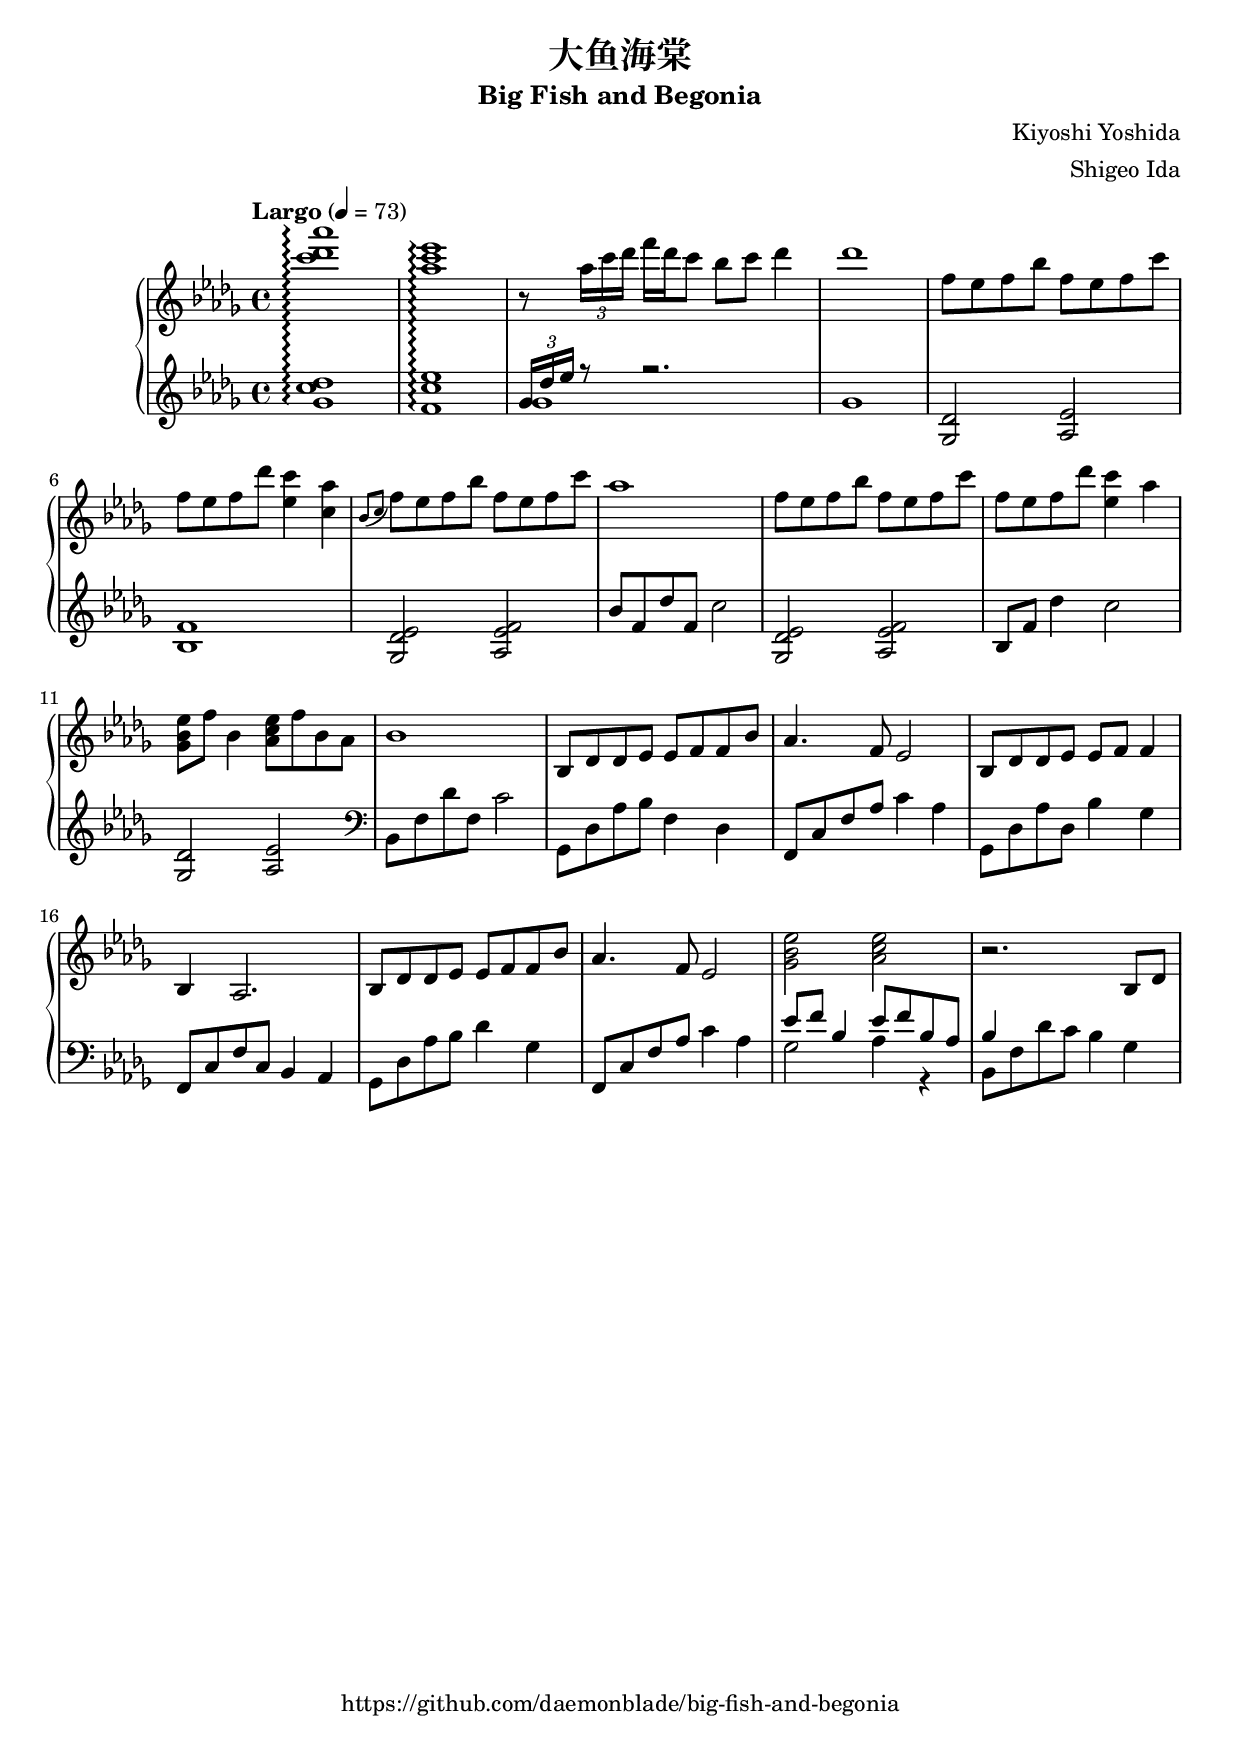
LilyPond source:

%
% Big Fish and Begonia
%
% copyright: 2019 Jonathan Chen
% source: https://github.com/daemonblade/big-fish-and-begonia
% style: indent 2 spaces, 80 cols, 1 bar/line
%
\version "2.19.82"

\header
{
  title = "大鱼海棠"
  subtitle = "Big Fish and Begonia"
  composer = "Kiyoshi Yoshida"
  arranger = "Shigeo Ida"
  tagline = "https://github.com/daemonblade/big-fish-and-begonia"
}

bfab_begin =
{
  \tempo "Largo" 4 = 73
  \time 4/4
  \key des \major
}

bfab_piano_upper = \relative c'''
{
  \clef treble
  <c des aes'>1\arpeggio
  <aes c ees>\arpeggio
  r8 \tuplet 3/2 {aes16 c des} f des c8 bes c des4
  des1
  f,8 ees f bes f ees f c'
  f, ees  f des' <ees, c'>4 <c aes'>
  \acciaccatura {bes8 c} f ees f bes f ees f c'
  aes1
  f8 ees f bes f ees f c'
  f, ees f des' <ees, c'>4 aes
  <ges, bes ees>8 f' bes,4 <aes c ees>8 f' bes, aes
  bes1
  bes,8 des des ees ees f f bes
  aes4. f8 ees2
  bes8 des des ees ees f f4
  bes, aes2.
  bes8 des des ees ees f f bes
  aes4. f8 ees2
  <ges bes ees> <aes c ees>
  r2. bes,8 des
}

bfab_piano_lower = \relative c''
{
  \clef treble
  <ges c des>1\arpeggio
  <f c' ees>\arpeggio
  <<
    {
      \tuplet 3/2 {ges16 des' ees} r8 r2.
    } \\
    {
      ges,1
      ges
    }
  >>
  <ges, des'>2 <aes ees'>
  <bes f'>1
  <ges des' ees>2 <aes ees' f>
  bes'8 f des' f, c'2
  <ges, des' ees> <aes ees' f>
  bes8 f' des'4 c2
  <ges, des'> <aes ees'>
  \clef bass
  bes,8 f' des' f, c'2
  ges,8 des' aes' bes f4 des
  f,8 c' f aes c4 aes
  ges,8 des' aes' des, bes'4 ges
  f,8 c' f c bes4 aes
  ges8 des' aes' bes des4 ges,
  f,8 c' f aes c4 aes
  <<
    {
      ees'8 f bes,4 ees8 f bes, aes
      bes4
    } \\
    {
      ges2 aes4 r
      bes,8 f' des' c bes4 ges
    }
  >>
}

%%%%%%%%%%%%%%%%%%%%%%%%%%%%%%%%%%%%%%%%%%%%%%%%%%%%%%%%%%%%%%%%%%%%%%%%%%%%%%%%
%
% Book Generation
%
%%%%%%%%%%%%%%%%%%%%%%%%%%%%%%%%%%%%%%%%%%%%%%%%%%%%%%%%%%%%%%%%%%%%%%%%%%%%%%%%
\book
{
  \score
  {
    \new PianoStaff
    <<
      \set PianoStaff.connectArpeggios = ##t
      \new Staff = "upper" << \bfab_begin \bfab_piano_upper >>
      \new Staff = "lower" << \bfab_begin \bfab_piano_lower >>
    >>
  }
}
